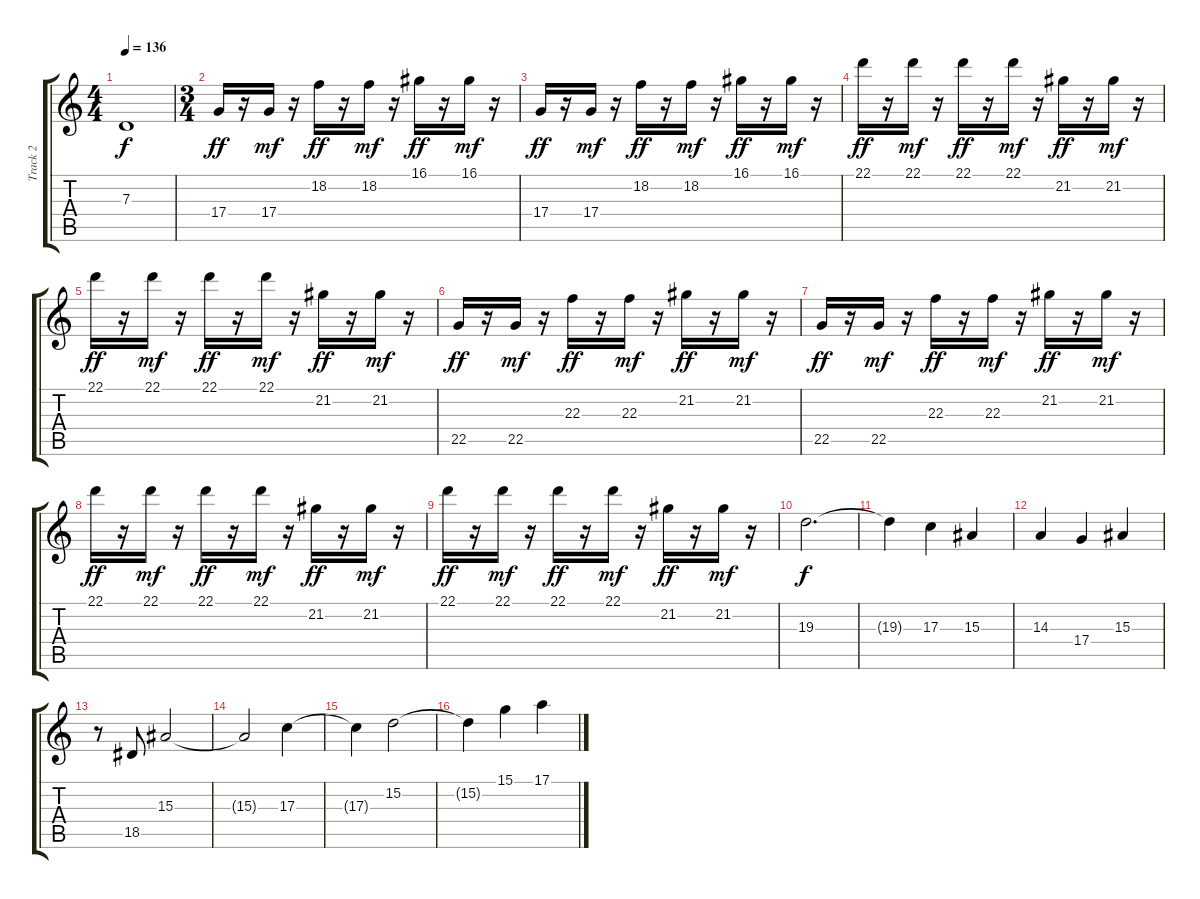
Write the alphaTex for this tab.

\track ("Track 2" "Track 2") {instrument violin}
\staff {score tabs}
\tuning (E4 B3 G3 D3 A2 E2) {hide}
\ts (4 4)
\tempo 136
\clef g2
\ks c
7.3.1{dy f} |
\ts (3 4)
17.4.16{dy ff} r.16 17.4.16{dy mf} r.16 18.2.16{dy ff} r.16 18.2.16{dy mf} r.16 16.1.16{dy ff} r.16 16.1.16{dy mf} r.16 |
17.4.16{dy ff} r.16 17.4.16{dy mf} r.16 18.2.16{dy ff} r.16 18.2.16{dy mf} r.16 16.1.16{dy ff} r.16 16.1.16{dy mf} r.16 |
22.1.16{dy ff} r.16 22.1.16{dy mf} r.16 22.1.16{dy ff} r.16 22.1.16{dy mf} r.16 21.2.16{dy ff} r.16 21.2.16{dy mf} r.16 |
22.1.16{dy ff} r.16 22.1.16{dy mf} r.16 22.1.16{dy ff} r.16 22.1.16{dy mf} r.16 21.2.16{dy ff} r.16 21.2.16{dy mf} r.16 |
22.5.16{dy ff} r.16 22.5.16{dy mf} r.16 22.3.16{dy ff} r.16 22.3.16{dy mf} r.16 21.2.16{dy ff} r.16 21.2.16{dy mf} r.16 |
22.5.16{dy ff} r.16 22.5.16{dy mf} r.16 22.3.16{dy ff} r.16 22.3.16{dy mf} r.16 21.2.16{dy ff} r.16 21.2.16{dy mf} r.16 |
22.1.16{dy ff} r.16 22.1.16{dy mf} r.16 22.1.16{dy ff} r.16 22.1.16{dy mf} r.16 21.2.16{dy ff} r.16 21.2.16{dy mf} r.16 |
22.1.16{dy ff} r.16 22.1.16{dy mf} r.16 22.1.16{dy ff} r.16 22.1.16{dy mf} r.16 21.2.16{dy ff} r.16 21.2.16{dy mf} r.16 |
19.3.2{d dy f} |
19.3{t}.4 17.3.4 15.3.4 |
14.3.4 17.4.4 15.3.4 |
r.8 18.5.8 15.3.2 |
15.3{t}.2 17.3.4 |
17.3{t}.4 15.2.2 |
15.2{t}.4 15.1.4 17.1.4
